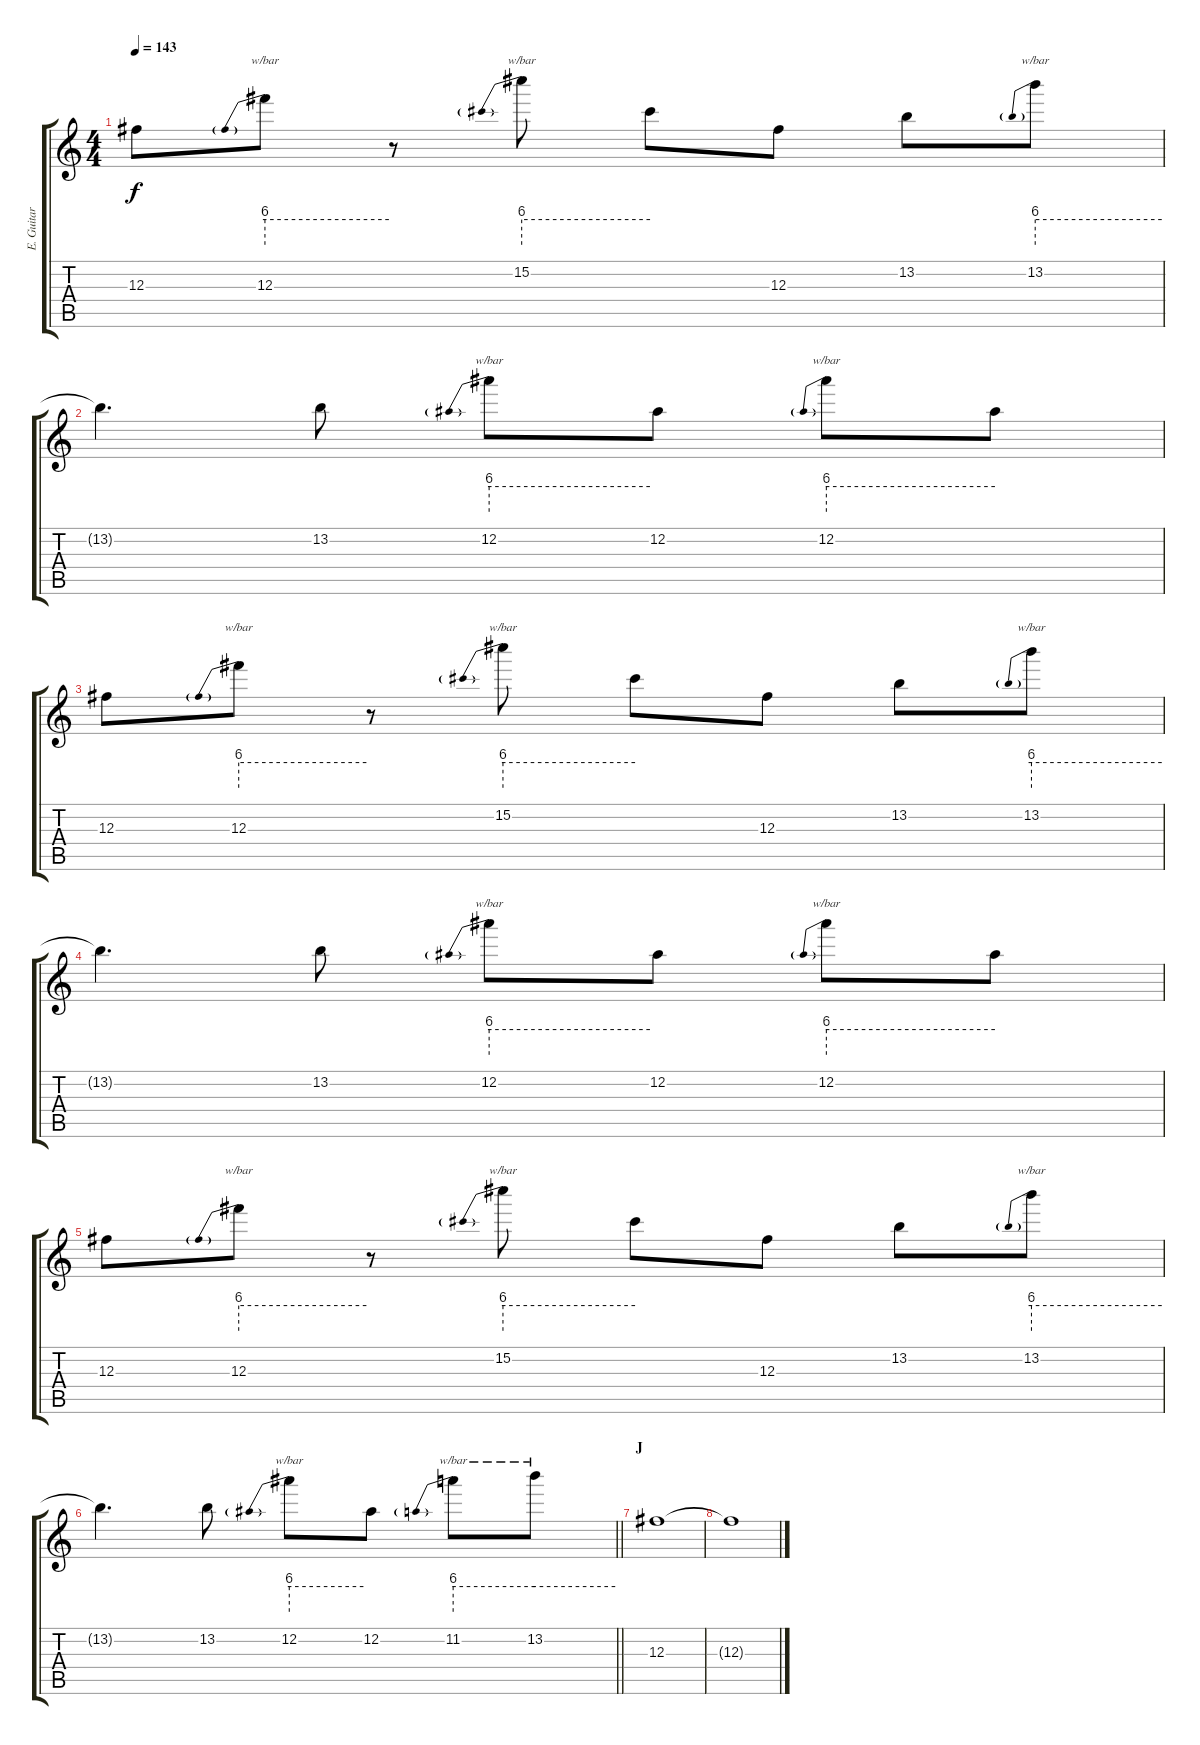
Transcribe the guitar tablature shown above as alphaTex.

\track ("E. Guitar I" "E. Guitar ") {instrument distortionguitar}
\staff {score tabs}
\tuning (Eb4 Bb3 Gb3 Db3 Ab2 Eb2) {hide}
\ts (4 4)
\tempo 143
\clef g2
\ks aminor
12.3.8{dy f} 12.3.8{tbe (predive default 0 24 60 24)} r.8 15.2.8{tbe (predive default 0 24 60 24)} 15.2{t}.8 12.3.8 13.2.8 13.2.8{tbe (predive default 0 24 60 24)} |
13.2{t}.4{d} 13.2.8 12.2.8{tbe (predive default 0 24 60 24)} 12.2.8 12.2.8{tbe (predive default 0 24 60 24)} 12.2{t}.8 |
12.3.8 12.3.8{tbe (predive default 0 24 60 24)} r.8 15.2.8{tbe (predive default 0 24 60 24)} 15.2{t}.8 12.3.8 13.2.8 13.2.8{tbe (predive default 0 24 60 24)} |
13.2{t}.4{d} 13.2.8 12.2.8{tbe (predive default 0 24 60 24)} 12.2.8 12.2.8{tbe (predive default 0 24 60 24)} 12.2{t}.8 |
12.3.8 12.3.8{tbe (predive default 0 24 60 24)} r.8 15.2.8{tbe (predive default 0 24 60 24)} 15.2{t}.8 12.3.8 13.2.8 13.2.8{tbe (predive default 0 24 60 24)} |
\barLineRight lightlight
13.2{t}.4{d} 13.2.8 12.2.8{tbe (predive default 0 24 60 24)} 12.2.8 11.2.8{tbe (predive default 0 24 60 24)} 13.2.8{tbe (hold default 0 24 60 24)} |
\section ("" "J")
12.3.1 |
12.3{t}.1
